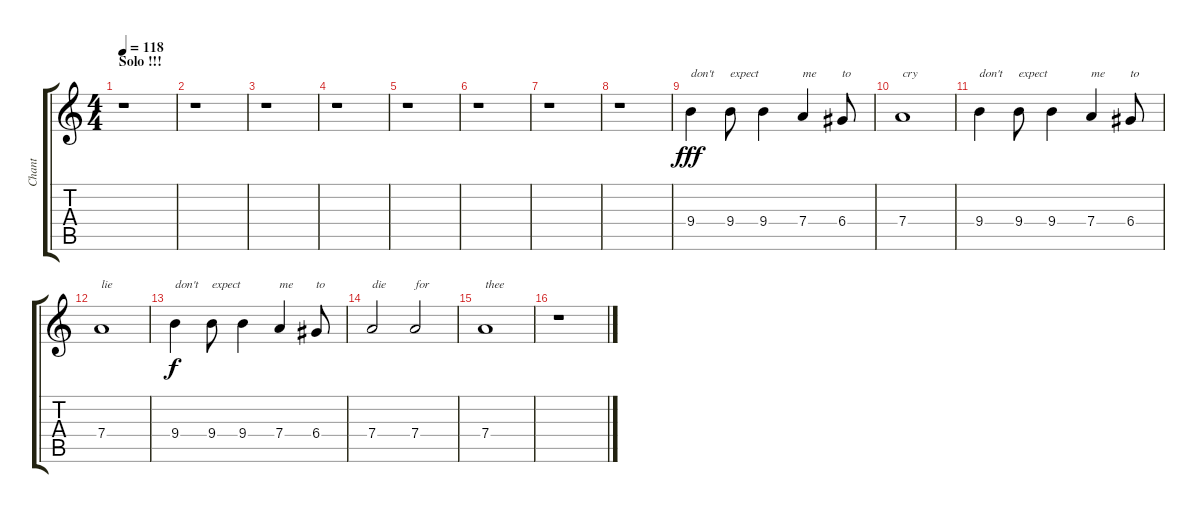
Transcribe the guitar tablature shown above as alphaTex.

\track ("Chant" "Chant") {instrument overdrivenguitar}
\staff {score tabs}
\tuning (E4 B3 G3 D3 A2 E2) {hide}
\ts (4 4)
\section ("" "Solo !!!")
\tempo 118
\clef g2
\ks c
r.1{dy f} |
r.1 |
r.1 |
r.1 |
r.1 |
r.1 |
r.1 |
r.1 |
9.4.4{txt "don't" dy fff} 9.4.8{txt "expect"} 9.4.4 7.4.4{txt "me"} 6.4.8{txt "to"} |
7.4.1{txt "cry"} |
9.4.4{txt "don't"} 9.4.8{txt "expect"} 9.4.4 7.4.4{txt "me"} 6.4.8{txt "to"} |
7.4.1{txt "lie"} |
9.4.4{txt "don't" dy f} 9.4.8{txt "expect"} 9.4.4 7.4.4{txt "me"} 6.4.8{txt "to"} |
7.4.2{txt "die"} 7.4.2{txt "for"} |
7.4.1{txt "thee"} |
r.1
